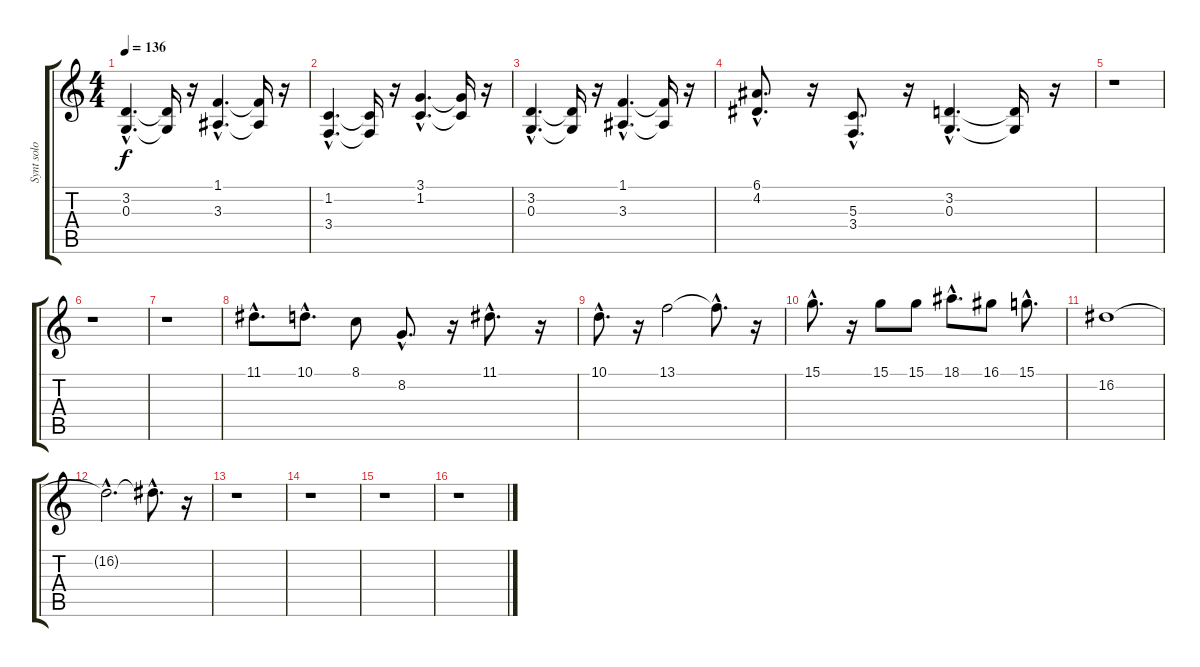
\track ("Synt solo" "Synt solo") {instrument harpsichord}
\staff {score tabs}
\tuning (E4 B3 G3 D3 A2 E2) {hide}
\ts (4 4)
\tempo 136
\clef g2
\ks c
(3.2{hac} 0.3{hac}).4{d dy f} (3.2{t} 0.3{t}).16 r.16 (1.1{hac} 3.3{hac}).4{d} (1.1{t} 3.3{t}).16 r.16 |
(1.2{hac} 3.4{hac}).4{d} (1.2{t} 3.4{t}).16 r.16 (3.1{hac} 1.2{hac}).4{d} (3.1{t} 1.2{t}).16 r.16 |
(3.2{hac} 0.3{hac}).4{d} (3.2{t} 0.3{t}).16 r.16 (1.1{hac} 3.3{hac}).4{d} (1.1{t} 3.3{t}).16 r.16 |
(6.1{hac} 4.2{hac}).8{d} r.16 (5.3{hac} 3.4{hac}).8{d} r.16 (3.2{hac} 0.3{hac}).4{d} (3.2{t} 0.3{t}).16 r.16 |
r.1 |
r.1 |
r.1 |
11.1{hac}.8{d} 10.1{hac}.8{d} 8.1.8 8.2{hac}.8{d} r.16 11.1{hac}.8{d} r.16 |
10.1{hac}.8{d} r.16 13.1.2 13.1{hac t}.8{d} r.16 |
15.1{hac}.8{d} r.16 15.1.8 15.1.8 18.1{hac}.8{d} 16.1.8 15.1{hac}.8{d} |
16.2.1 |
16.2{hac t}.2{d} 16.2{hac t}.8{d} r.16 |
r.1 |
r.1 |
r.1 |
r.1
